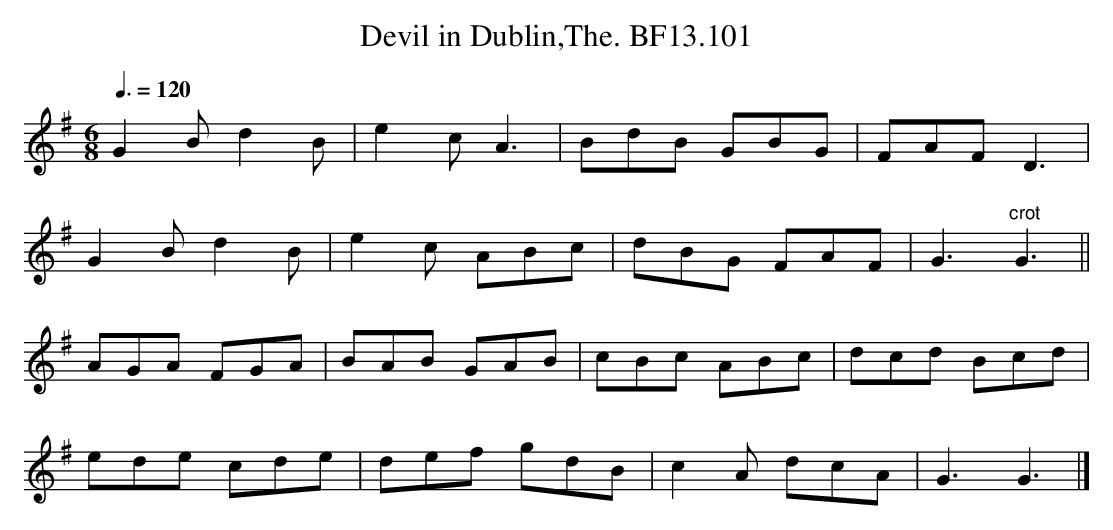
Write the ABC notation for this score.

X:1
T:Devil in Dublin,The. BF13.101
M:6/8
L:1/8
Q:3/8=120
K:G major
G2Bd2B|e2cA3|BdB GBG|FAFD3|
G2Bd2B|e2c ABc|dBG FAF|G3"^crot"G3||
AGA FGA|BAB GAB|cBc ABc|dcd Bcd|
ede cde|def gdB|c2A dcA|G3G3|]
